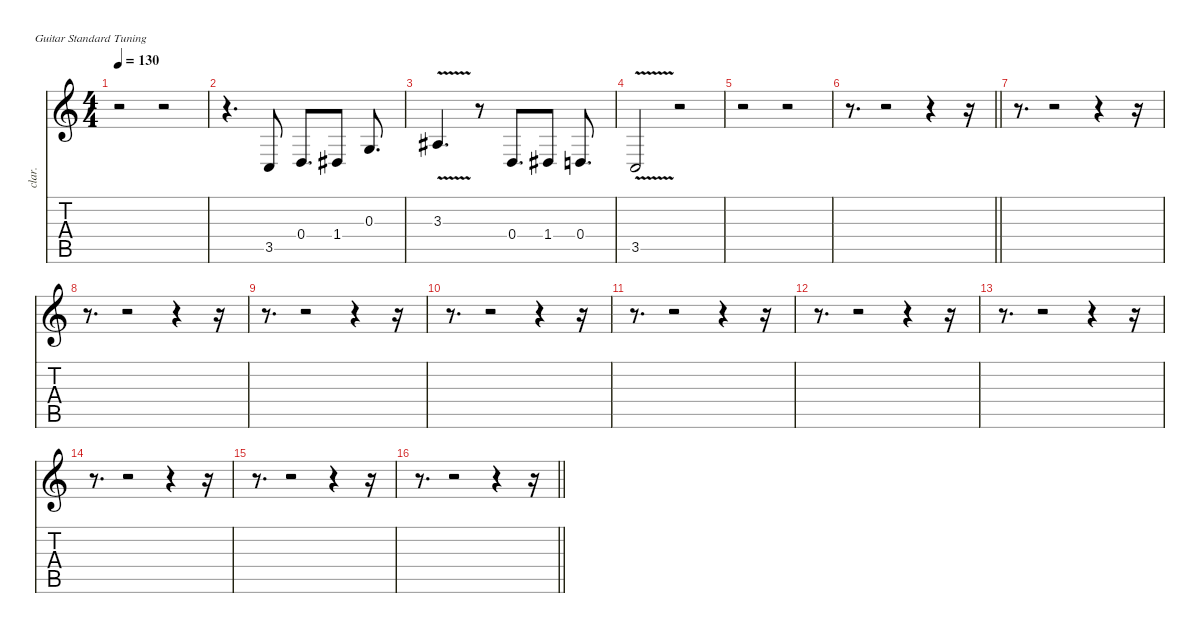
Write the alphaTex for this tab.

\defaultSystemsLayout 4
\hideDynamics
\bracketExtendMode nobrackets
\track ("Chant" "clar.") {mute instrument clarinet}
\staff {score tabs}
\tuning (E4 B3 G3 D3 A2 E2)
\ts (4 4)
\tempo 130
\clef g2
\ks c
r.2{dy f beam Down} r.2{beam Down} |
r.4{d beam Down} 3.5.8{beam Up} 0.4.8{d beam Up} 1.4{acc #}.8{beam Up} 0.3.8{d beam Up} |
3.3{v acc #}.4{d beam Up} r.8{beam Up} 0.4.8{d beam Up} 1.4{acc #}.8{beam Up} 0.4.8{d beam Up} |
3.5{v}.2{beam Up} r.2{beam Up} |
r.2{beam Down} r.2{beam Down} |
\barLineRight lightlight
r.8{d beam Down} r.2{beam Down} r.4{beam Down} r.16{beam Down} |
r.8{d beam Down} r.2{beam Down} r.4{beam Down} r.16{beam Down} |
r.8{d beam Down} r.2{beam Down} r.4{beam Down} r.16{beam Down} |
r.8{d beam Down} r.2{beam Down} r.4{beam Down} r.16{beam Down} |
r.8{d beam Down} r.2{beam Down} r.4{beam Down} r.16{beam Down} |
r.8{d beam Down} r.2{beam Down} r.4{beam Down} r.16{beam Down} |
r.8{d beam Down} r.2{beam Down} r.4{beam Down} r.16{beam Down} |
r.8{d beam Down} r.2{beam Down} r.4{beam Down} r.16{beam Down} |
r.8{d beam Down} r.2{beam Down} r.4{beam Down} r.16{beam Down} |
r.8{d beam Down} r.2{beam Down} r.4{beam Down} r.16{beam Down} |
\barLineRight lightlight
r.8{d beam Down} r.2{beam Down} r.4{beam Down} r.16{beam Down}
